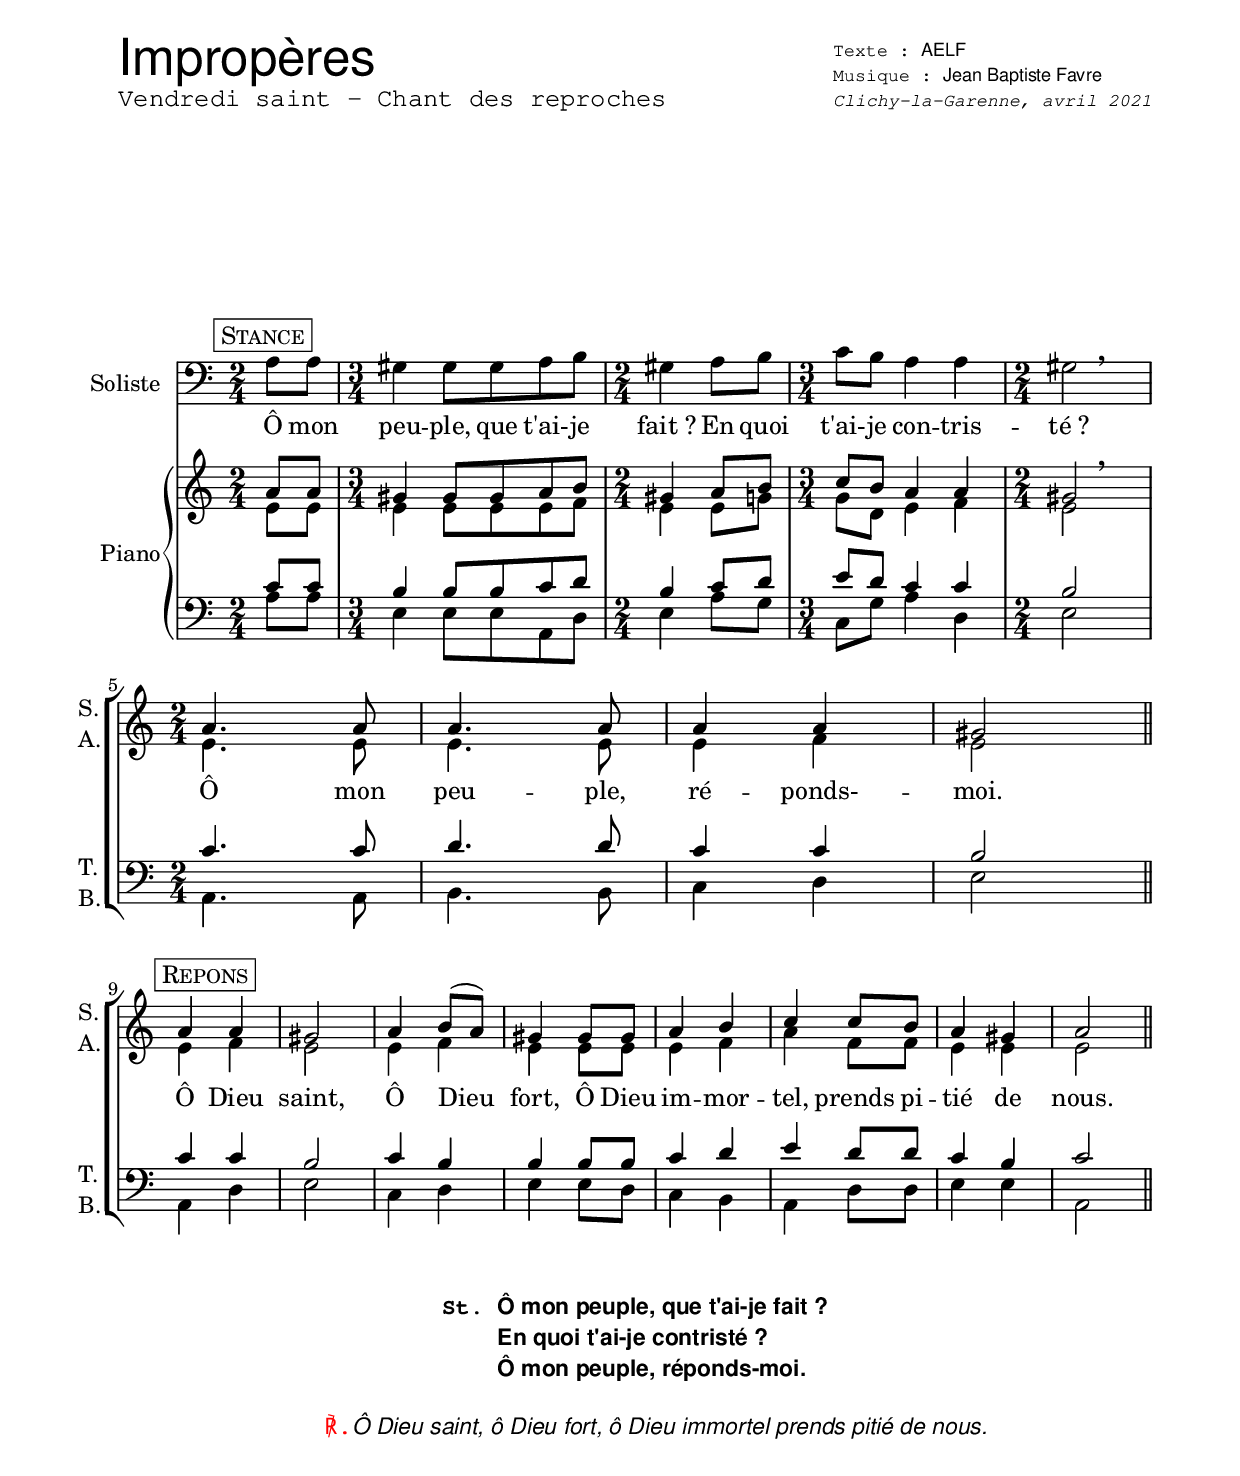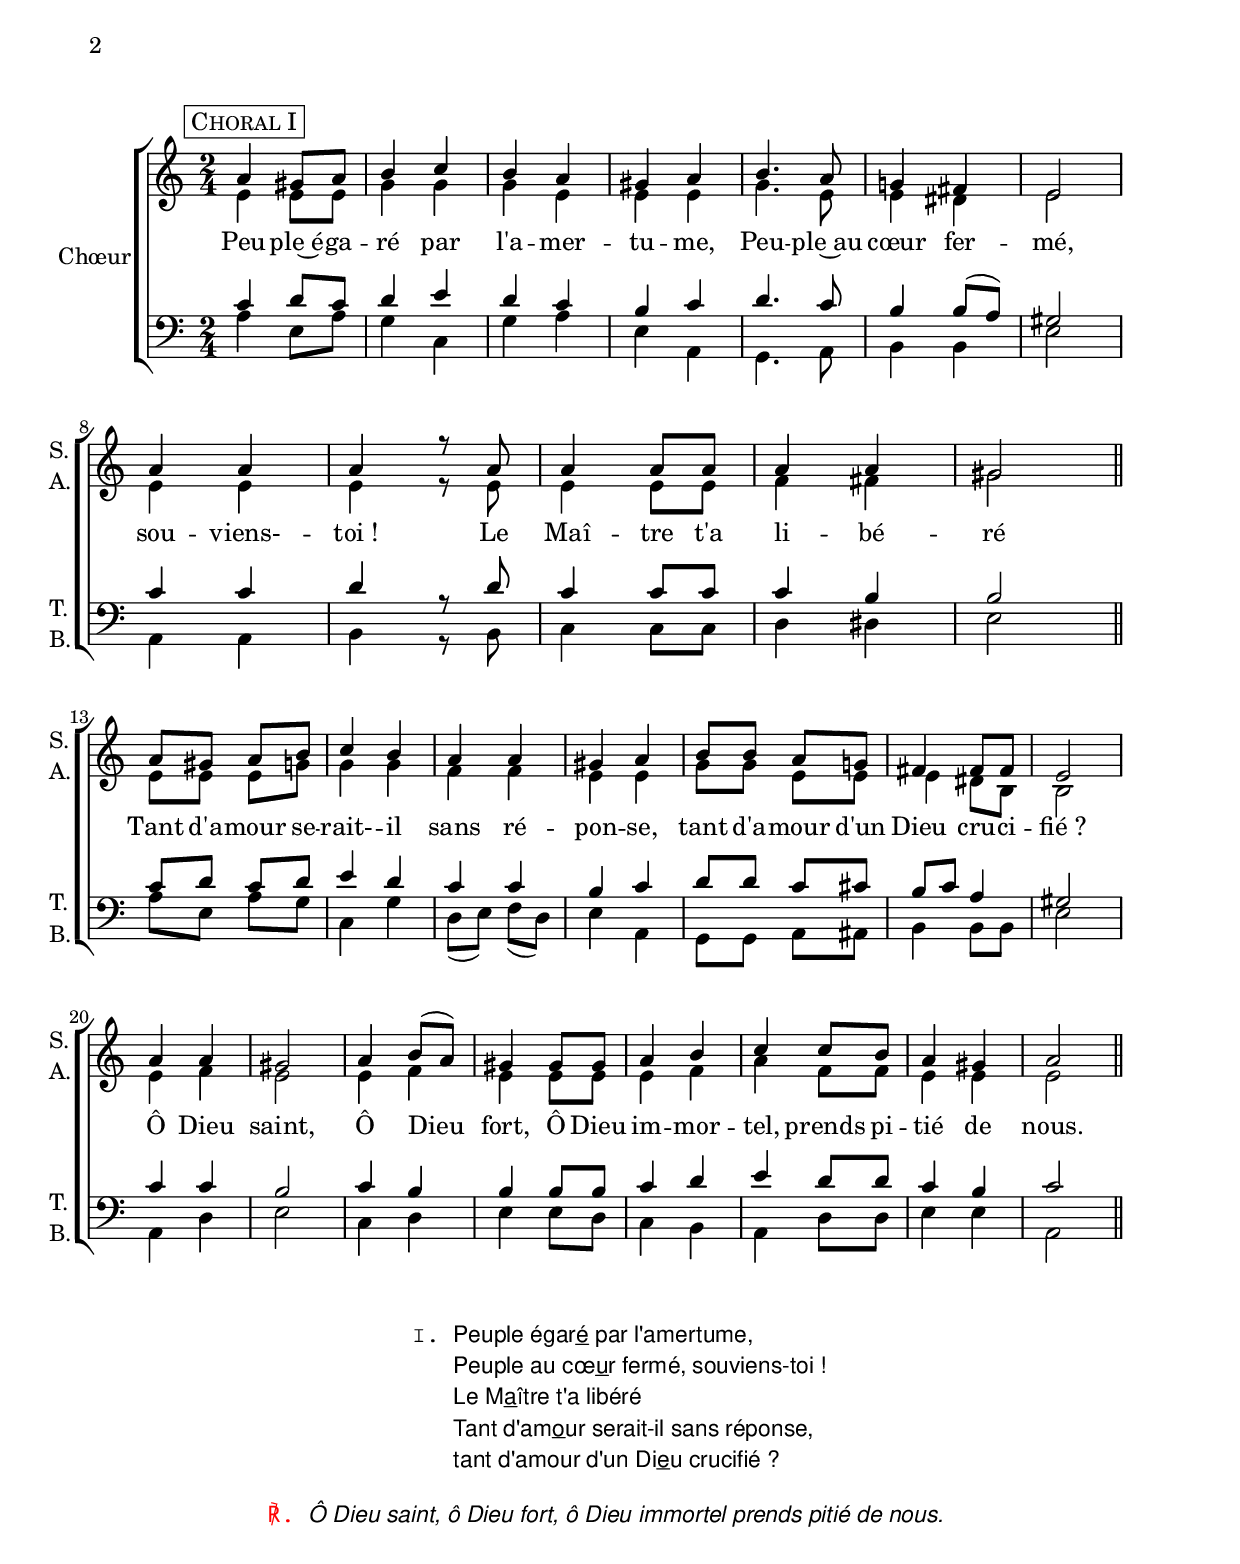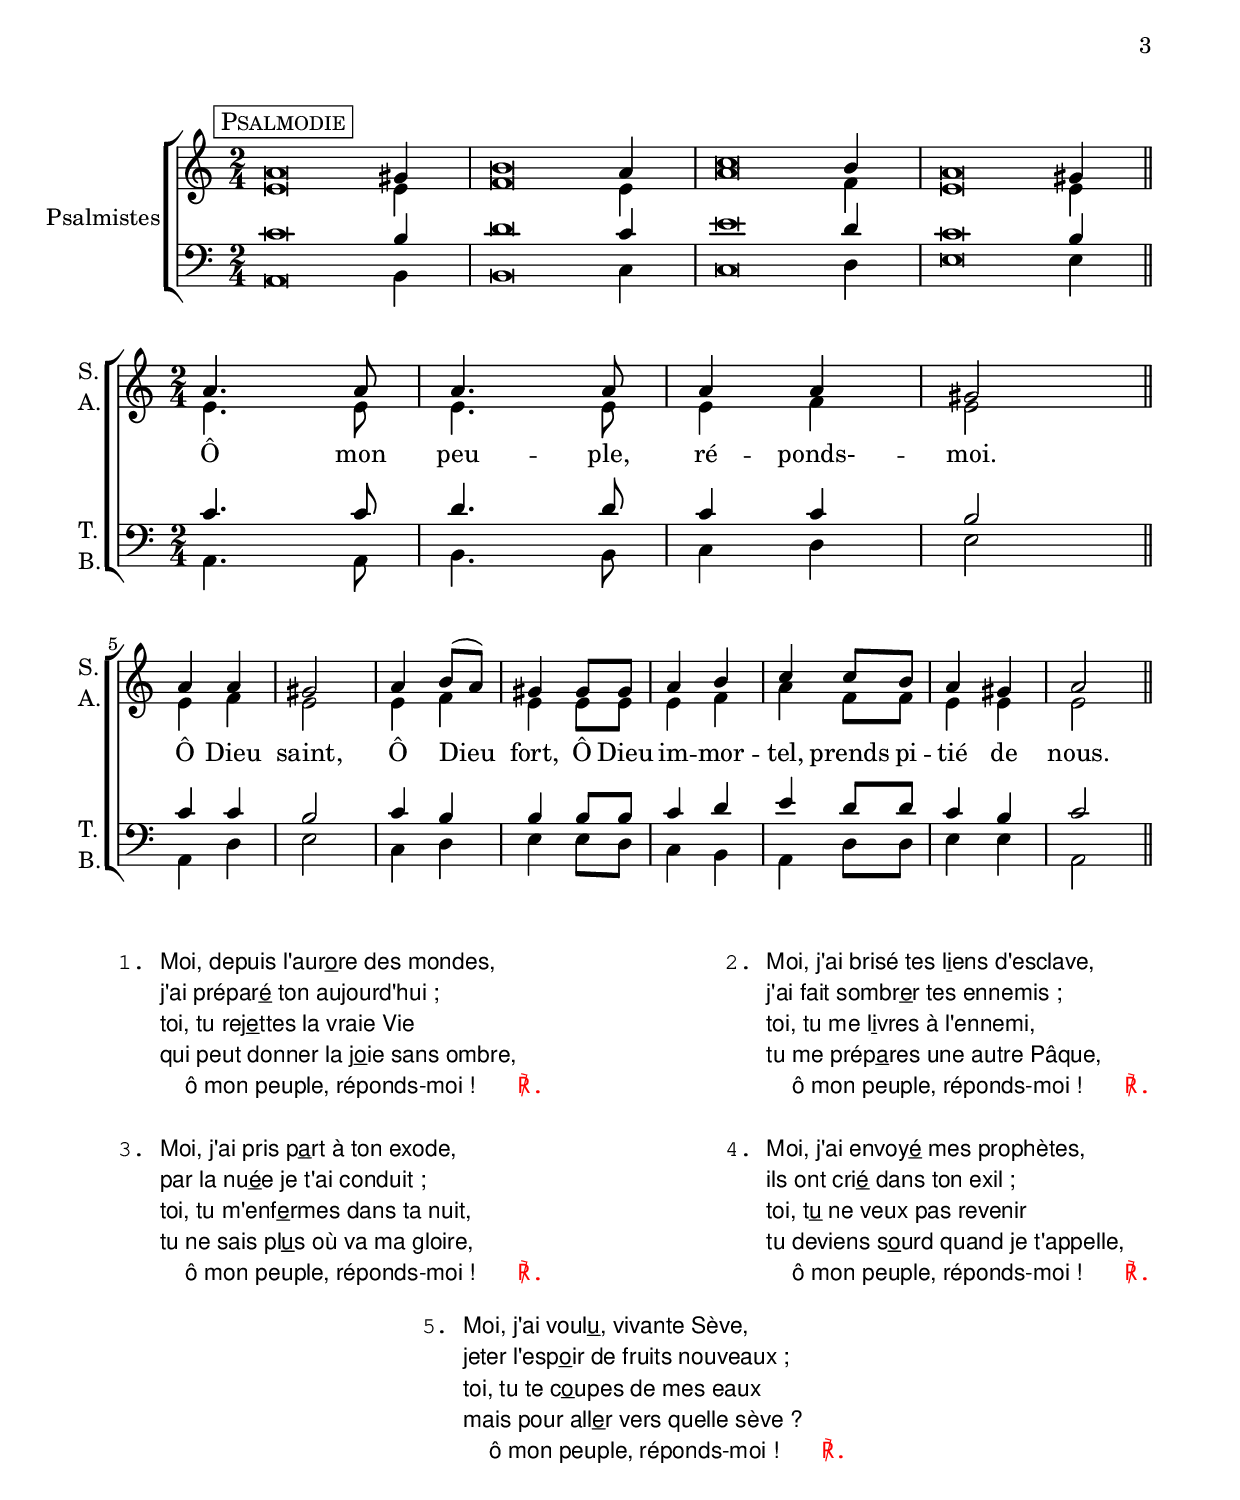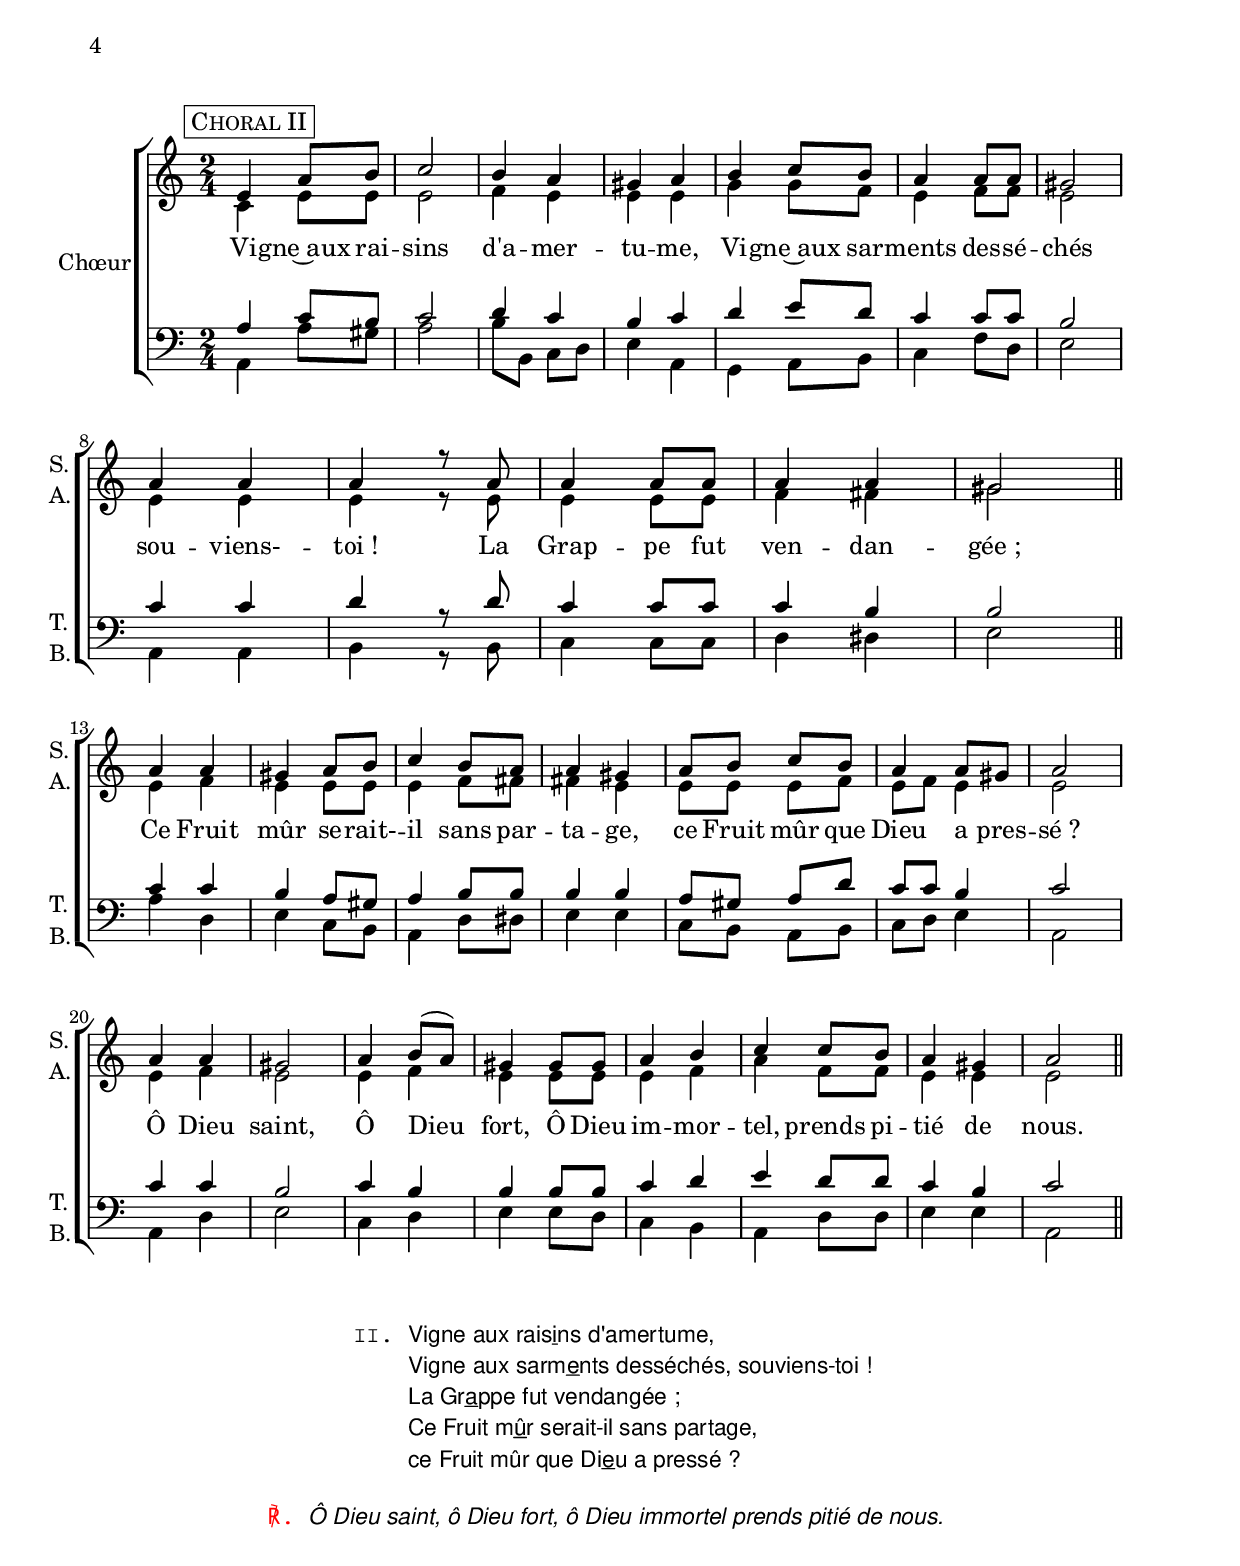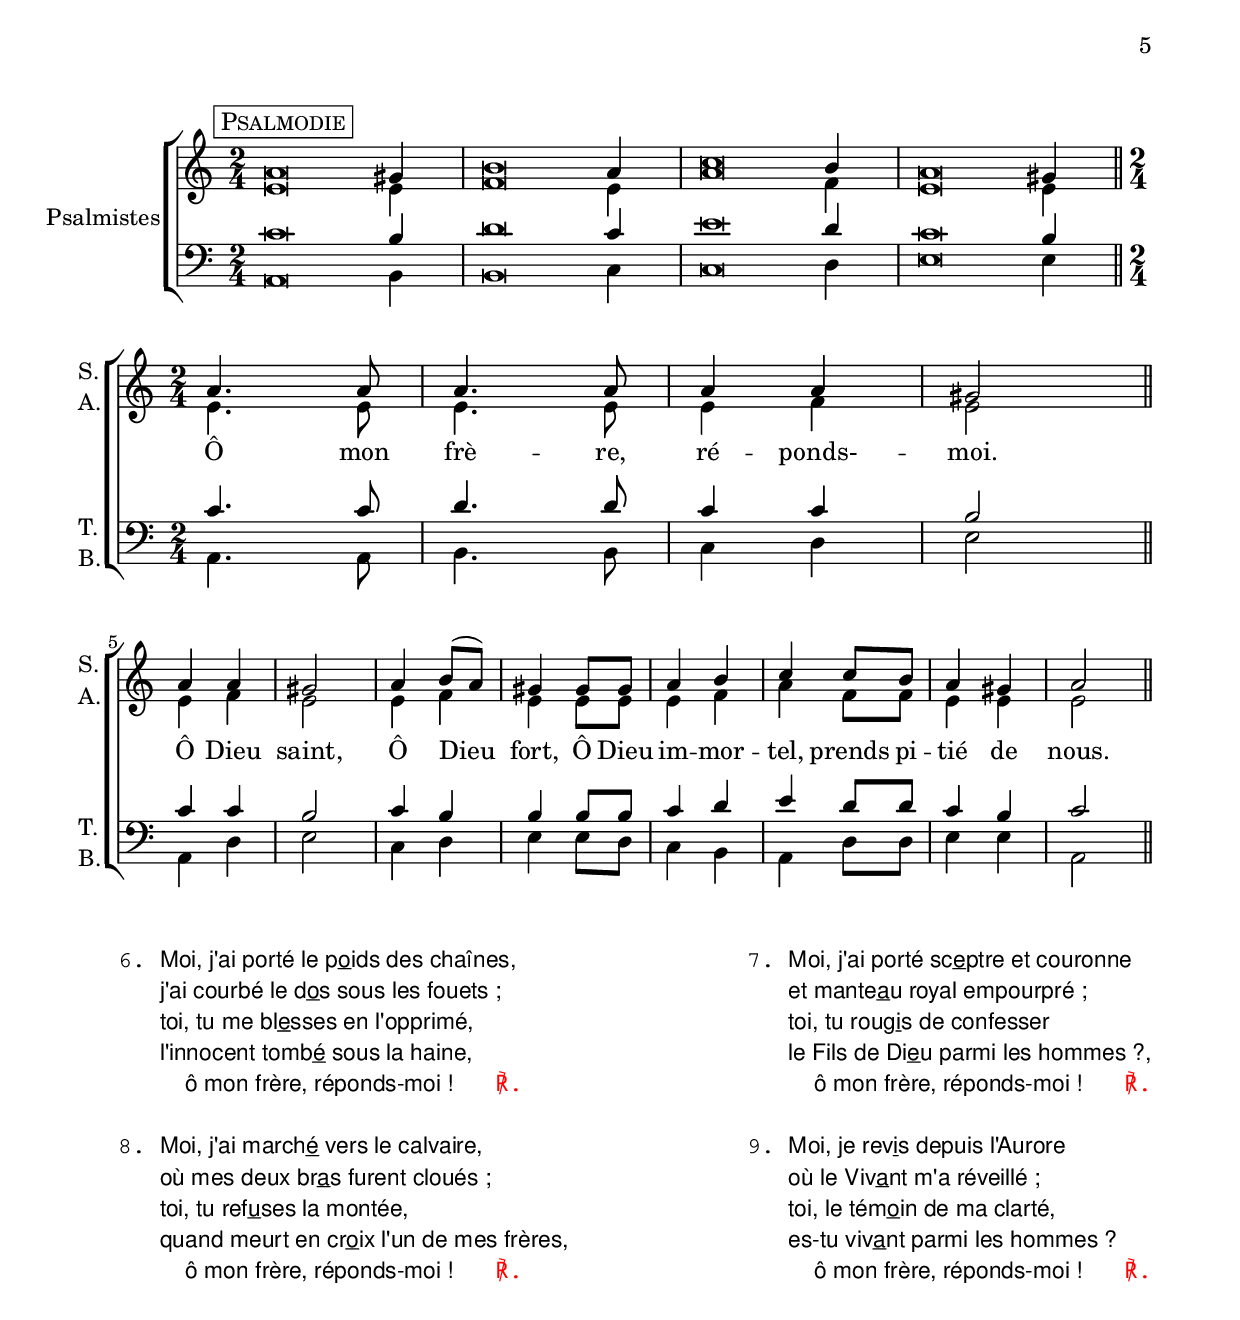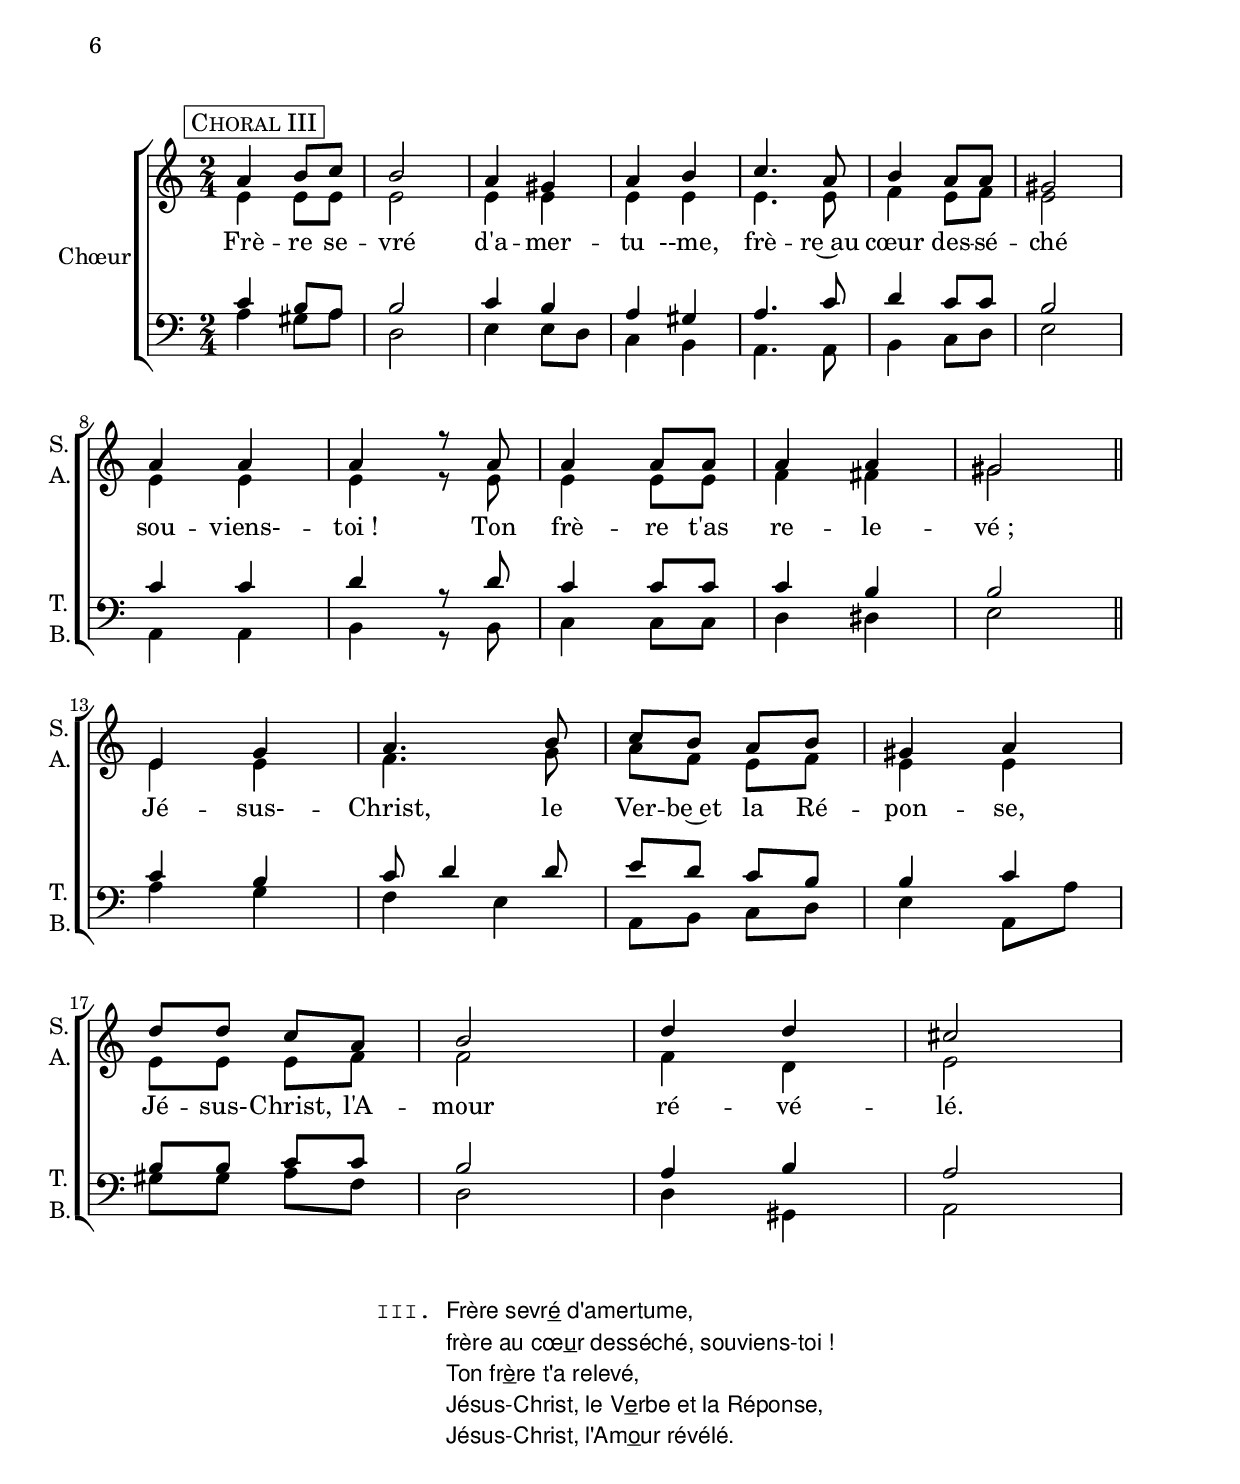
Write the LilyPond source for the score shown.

\version "2.22.0"
\language "english"

\include "../libs/commonFunctions.ily"

%%%%%
%%%%% Composition details
%%%%%
title = "Impropères"
subtitle = "Vendredi saint - Chant des reproches"
composer = "Jean Baptiste Favre"
poet = "AELF"
dedication = "Clichy-la-Garenne, avril 2021"

global = {
  \key a \minor
  \time 2/4
  }
\paper {
  top-margin = 1\cm
  bottom-margin = 1\cm
  left-margin = 1\cm
  right-margin = 1\cm
  indent = 1\cm
  % Plan for recto-verso printing with inner margin
  two-sided = ##t
  inner-margin =  2\cm
  outer-margin = 1.5\cm
  }

FirstScorePaper = \paper {
    markup-system-spacing = #'((basic-distance . 20)
       (minimum-distance . 20)
       (padding . 20)
       (stretchability . 20))
    top-markup-spacing = #'((basic-distance . 5)
       (minimum-distance . 5)
       (padding . 5)
       (stretchability . 5))
    top-system-spacing = #'((basic-distance . 5)
       (minimum-distance . 5)
       (padding . 5)
       (stretchability . 5))
    system-system-spacing = #'((basic-distance . 8)
       (minimum-distance . 8)
       (padding . 3)
       (stretchability . 3))
    scoreTitleMarkup = \markup \columns {
        \fill-line {
            \column {
              \line {
                \left-column {
                  \vspace #1.1
                  \fontsize #7 \sans \fromproperty #'header:title
                  \fontsize #1 \typewriter \fromproperty #'header:subtitle
                }
              }
            }
            \column {
              \vspace #0.5
              \fontsize #-2 \line {
                \left-column {
                  \concat { \typewriter "Texte&nbsp;: " \sans \fromproperty #'header:poet }
                  \concat { \typewriter "Musique&nbsp;: " \sans \fromproperty #'header:composer }
                  \typewriter \italic \fromproperty #'header:dedication
                }
              }
            }
          }
      }
    oddFooterMarkup = \markup {}
    #(include-special-characters)
  }
OtherScoresPaper = \paper {
    markup-system-spacing = #'((basic-distance . 5)
       (minimum-distance . 5)
       (padding . 5)
       (stretchability . 5))
    top-markup-spacing = #'((basic-distance . 5)
       (minimum-distance . 5)
       (padding . 5)
       (stretchability . 5))
    top-system-spacing = #'((basic-distance . 5)
       (minimum-distance . 5)
       (padding . 5)
       (stretchability . 5))
    system-system-spacing = #'((basic-distance . 5)
       (minimum-distance . 5)
       (padding . 5)
       (stretchability . 5))
    oddFooterMarkup = \markup {}
    #(include-special-characters)
  }
FirstScoreHeader = \header {
    title = \title
    subtitle = \subtitle
    composer = \composer
    poet = \poet
    dedication = \dedication
  }
OtherScoresHeader = \header {
    title = ##f
    subtitle = ##f
    composer = ##f
    poet = ##f
    dedication = ##f
  }





%%%%%
%%%%%
%%%%%
%%%%%
%%%%%
%%%%% Définitions des partitions
%%%%%
%%%%%
%%%%%
%%%%%
%%%%%

%%%%%
%%%%%
%%%%%
%%%%%
%%%%%
%%%%% Stance pour soliste et orgue
%%%%%
%%%%%
stanceRhythms = { \partial 4 s4 \time 3/4 s2. \time 2/4 s2 \time 3/4 s2. \time 2/4 s2 \break }
stanceMelody = { \partial 4 a8 a gs4 gs8 gs a b gs4 a8 b c8 b8 a4 a gs!2 \breathe }
stanceSopranoMusic = \relative c'' { \stanceMelody }
stanceAltoMusic = \relative c' { e8 e e4 e8 e e f  e4 e8 g g8 d8 e4 f e2 }
stanceTenorMusic = \relative c' { c8 c b4 b8 b c d b4 c8 d e8 d8 c4 c4 b2 }
stanceBassMusic = \relative c' { a8 a e4 e8 e a, d e4 a8 g c,8 g'8 a4 d, e2 }
stanceLyrics = \lyricmode {
  Ô mon peu -- ple, que t'ai- -- je fait&nbsp;?
  En quoi t'ai- -- je con -- tris -- té&nbsp;?
}

%%%%%
%%%%%
%%%%%
%%%%%
%%%%%
%%%%% Répons pour chœur à 4 voix mixtes
%%%%%
%%%%%
reponRhythms = { s2*4 \bar "||" \break }
reponSopranoMusic = \relative c'' { a4. a8 a4. a8 a4 a gs2 }
reponAltoMusic = \relative c' { e4. e8 e4. e8 e4 f e2 }
reponTenorMusic = \relative c' { c4. c8 d4. d8 c4 c b2 }
reponBassMusic = \relative c { a4. a8 b4. b8 c4 d e2 }
reponOneLyrics = \lyricmode { Ô mon peu -- ple, ré -- ponds- -- moi. }
reponTwoLyrics = \lyricmode { Ô mon frè -- re, ré -- ponds- -- moi. }

%%%%%
%%%%%
%%%%%
%%%%%
%%%%%
%%%%% Antienne pour chœur à 4 voix mixtes
%%%%%
%%%%%
antienneRhythms = { s2*8 \bar "||" \break }
antienneSopranoMusic = \relative c'' { a4 a4 gs2 a4 b8 (a) gs4 gs8 gs a4 b c c8 b a4 gs a2 }
antienneAltoMusic = \relative c' { e4 f e2 e4 f e e8 e e4 f4 a4 f8 f e4 e e2 }
antienneTenorMusic = \relative c' { c4 c4 b2 c4 b b4 b8 b c4 d4 e4 d8 d c4 b c2 }
antienneBassMusic = \relative c { a4 d e2 c4 d e4 e8 d c4 b4 a d8 d e4 e a,2 }
antienneLyrics = \lyricmode { Ô Dieu saint, Ô Dieu fort, Ô Dieu im -- mor -- tel, prends pi -- tié de nous. }

%%%%%
%%%%%
%%%%%
%%%%%
%%%%%
%%%%% Choral I pour chœur à 4 voix mixtes
%%%%%
%%%%%
chorusOnePartOneRhythms = { \global \markCustom "Choral I" s2*7 }
chorusOnePartOneSopranoMusic = \relative c'' { a4 gs!8 a b4 c b a gs a b4. a8 g!4 fs e2 }
chorusOnePartOneAltoMusic =  \relative c' { e4 e8 e g4 g g e e e g4. e8 e4 ds e2 }
chorusOnePartOneTenorMusic = \relative c' { c4 d8 c d4 e d c b c d4. c8 b4 b8 (a) gs2 }
chorusOnePartOneBassMusic = \relative c' { a4 e8 a g4 c, g' a e a,4 g4. a8 b4 b e2 }
chorusOnePartOneLyrics = \lyricmode {
  Peu -- ple~é -- ga -- ré par l'a -- mer -- tu -- me,
  Peu -- ple~au cœur fer -- mé,
}

chorusOneReponRhythms = { s2*2 s2*3 \bar "||" }
chorusOneReponSopranoMusic = \relative c'' { a4 a a r8 a8 a4 a8 a a4 a gs2 }
chorusOneReponAltoMusic = \relative c' { e4 e e4 r8 e8 e4 e8 e f4 fs gs2 }
chorusOneReponTenorMusic = \relative c' { c4 c d4 r8 d8 c4 c8 c c4 b b2 }
chorusOneReponBassMusic = \relative c { a4 a b4 r8 b8 c4 c8 c d4 ds e2 }
chorusOneReponLyrics = \lyricmode { sou -- viens- -- toi&nbsp;! Le Maî -- tre t'a li -- bé -- ré }

chorusOnePartTwoRhythms = { s2*7 }
chorusOnePartTwoSopranoMusic = \relative c'' { a8 gs!8 a8 b c4 b a a gs a b8 b a g! fs4 fs8 fs e2 }
chorusOnePartTwoAltoMusic =  \relative c' { e8 e e g g4 g f f e e g8 g e e e4 ds8 b b2 }
chorusOnePartTwoTenorMusic = \relative c' { c8 d8 c d e4 d c c b c d8 d c cs8 b8 c a4 gs2 }
chorusOnePartTwoBassMusic = \relative c' { a8 e8 a g c,4 g' d8 (e) f (d) e4 a,4 g8 g a as b4 b8 b e2 }
chorusOnePartTwoLyrics = \lyricmode {
  Tant d'a -- mour se -- rait- -- il sans ré -- pon -- se,
  tant d'a -- mour d'un Dieu cru -- ci -- fié&nbsp;?
}

%%%%%
%%%%%
%%%%%
%%%%%
%%%%%
%%%%% Choral II pour chœur à 4 voix mixtes
%%%%%
%%%%%
chorusTwoPartOneRhythms = { \global \markCustom "Choral II" s2*7 }
chorusTwoPartOneSopranoMusic = \relative c' { e4 a8 b c2 b4 a gs a b4 c8 b a4 a8 a gs2 }
chorusTwoPartOneAltoMusic =  \relative c' { c4 e8 e e2 f4 e e e g g8 f e4 f8 f  e2 }
chorusTwoPartOneTenorMusic = \relative c' { a4 c8 b c2 d4 c b c d e8 d c4 c8 c b2 }
chorusTwoPartOneBassMusic = \relative c { a4 a'8 gs a2 b8 b, c d e4 a,4 g4 a8 b c4 f8 d e2 }
chorusTwoPartOneLyrics = \lyricmode {
  Vi -- gne~aux rai -- sins d'a -- mer -- tu -- me,
  Vi -- gne~aux sar -- ments des -- sé -- chés
}

chorusTwoReponRhythms = { s2*2 s2*3 \bar "||" }
chorusTwoReponSopranoMusic = \relative c'' { a4 a a r8 a8 a4 a8 a a4 a gs2 }
chorusTwoReponAltoMusic = \relative c' { e4 e e4 r8 e8 e4 e8 e f4 fs gs2 }
chorusTwoReponTenorMusic = \relative c' { c4 c d4 r8 d8 c4 c8 c c4 b b2 }
chorusTwoReponBassMusic = \relative c { a4 a b4 r8 b8 c4 c8 c d4 ds e2 }
chorusTwoReponLyrics = \lyricmode { sou -- viens- -- toi&nbsp;! La Grap -- pe fut ven -- dan -- gée&nbsp;; }

chorusTwoPartTwoRhythms = { s2*7 }
chorusTwoPartTwoSopranoMusic = \relative c'' { a4 a gs a8 b c4 b8 a a4 gs4 a8 b c b a4 a8 gs a2 }
chorusTwoPartTwoAltoMusic =  \relative c' { e4 f e e8 e e4 f8 fs fs4 e e8 e e f e8 f8 e4 e2 }
chorusTwoPartTwoTenorMusic = \relative c' { c4 c b a8 gs a4 b8 b b4 b a8 gs a d c8 c8 b4 c2 }
chorusTwoPartTwoBassMusic = \relative c' { a4 d, e c8 b a4 d8 ds e4 e c8 b a b c8 d8 e4 a,2 }
chorusTwoPartTwoLyrics = \lyricmode {
  Ce Fruit mûr se -- rait- -- il sans par -- ta -- ge,
  ce Fruit mûr que Dieu a pres -- sé&nbsp;?
}

%%%%%
%%%%%
%%%%%
%%%%%
%%%%%
%%%%% Choral III pour chœur à 4 voix mixtes
%%%%%
%%%%%
chorusPartOneRhythms = { \global \markCustom "Choral III" s2*7 }
chorusPartOneSopranoMusic = \relative c'' { a4 b8 c b2 a4 gs a b c4. a8 b4 a8 a gs2 }
chorusPartOneAltoMusic =  \relative c' { e4 e8 e e2 e4 e e e e4. e8 f4 e8 f e2 }
chorusPartOneTenorMusic = \relative c' { c4 b8 a b2 c4 b a gs a4. c8 d4 c8 c b2 }
chorusPartOneBassMusic = \relative c' { a4 gs8 a d,2  e4 e8 d c4 b a4. a8 b4 c8 d e2 }
chorusPartOneLyrics = \lyricmode {
  Frè -- re se -- vré d'a -- mer -- tu --me,
  frè -- re~au cœur des -- sé -- ché
}

chorusReponRhythms = { s2*2 s2*3 \bar "||" }
chorusReponSopranoMusic = \relative c'' { a4 a a r8 a8 a4 a8 a a4 a gs2 }
chorusReponAltoMusic = \relative c' { e4 e e4 r8 e8 e4 e8 e f4 fs gs2 }
chorusReponTenorMusic = \relative c' { c4 c d4 r8 d8 c4 c8 c c4 b b2 }
chorusReponBassMusic = \relative c { a4 a b4 r8 b8 c4 c8 c d4 ds e2 }
chorusReponLyrics = \lyricmode { sou -- viens- -- toi&nbsp;! Ton frè -- re t'as re -- le -- vé&nbsp;; }

chorusPartTwoRhythms = { s2*4 \break s2*4 }
chorusPartTwoSopranoMusic = \relative c' { e4 g a4. b8 c b a b gs4 a4 d8 d c a b2 d4 d cs2 }
chorusPartTwoAltoMusic =  \relative c' { e4 e f4. g8 a f e f e4 e4 e8 e e f f2 f4 d e2}
chorusPartTwoTenorMusic = \relative c' { c4 b c8 d4 d8 e d c b b4 c b8 b c c b2 a4 b a2 }
chorusPartTwoBassMusic = \relative c' { a4 g f e a,8 b c d e4 a,8 a' gs8 gs a f d2 d4 gs, a2 }
chorusPartTwoLyrics = \lyricmode {
  Jé -- sus- -- Christ, le Ver -- be~et la Ré -- pon -- se,
  Jé -- sus- -- Christ, l'A -- mour ré -- vé -- lé.
}
ChorusThreePartition = {
  <<
    \new ChoirStaff = "chorusChoirStaff" \with { instrumentName = "Chœur" } <<
      \new Staff = "chorusChoirHighStaff" \with { shortInstrumentName = \markup { \column { "S." "A." } } } <<
        \clef "treble"
        \new Voice = "chorusRhythms" { \chorusPartOneRhythms \break \chorusReponRhythms \break \chorusPartTwoRhythms }
        \new Voice = "chorusSoprano" { \voiceOne \chorusPartOneSopranoMusic \chorusReponSopranoMusic \chorusPartTwoSopranoMusic }
        \new Voice = "chorusAlto" { \voiceTwo \chorusPartOneAltoMusic \chorusReponAltoMusic \chorusPartTwoAltoMusic }
      >>
      \new Lyrics \lyricsto "chorusSoprano" { \chorusPartOneLyrics \chorusReponLyrics \chorusPartTwoLyrics }
      \new Staff  = "chorusChoirLowStaff" \with { shortInstrumentName = \markup { \column { "T." "B." } } } <<
        \clef "bass"
        \new Voice = "chorusRhythms" { \chorusPartOneRhythms \chorusReponRhythms \chorusPartTwoRhythms }
        \new Voice = "chorusTenor" { \voiceOne \chorusPartOneTenorMusic \chorusReponTenorMusic \chorusPartTwoTenorMusic }
        \new Voice = "chorusBass" { \voiceTwo \chorusPartOneBassMusic \chorusReponBassMusic \chorusPartTwoBassMusic }
      >>
    >>
  >>
}

chorusPsalmRhythms = { \markCustom "Psalmodie" \cadenzaOn \repeat unfold 4 { s\breve s4 \bar "|" } \cadenzaOff \bar"||" \break }
chorusPsalmSoprano = \relative c'' { a\breve gs4 b\breve a4 c\breve b4 a\breve gs!4 }
chorusPsalmAlto = \relative c' { e\breve e4 f\breve e4 a\breve f4 e\breve e4 }
chorusPsalmTenor = \relative c' {c\breve b4 d\breve c4 e\breve d4 c\breve b4 }
chorusPsalmBass = \relative c { a\breve b4 b\breve c4 c\breve d4 e\breve e4}

ChorusPsalmOnePartition = {
    \new ChoirStaff = "psalmodyChoirStaff" \with { instrumentName = "Psalmistes" }
    {
      <<
        \new Staff = "psalmodyHighStaff"
        <<
          \clef "treble"
          \new Voice = "psalmodyRhythms" { \global \chorusPsalmRhythms \break }
          \new Voice = "psalmodySoprano" { \voiceOne \chorusPsalmSoprano }
          \new Voice = "psalmodyAlto" { \voiceTwo \chorusPsalmAlto }
        >>
        \new Staff  = "psalmodyLowStaff" <<
          \clef "bass"
          \new Voice = "psalmodyRhythms" { \global \chorusPsalmRhythms }
          \new Voice = "psalmodyTenor" { \voiceOne \chorusPsalmTenor }
          \new Voice = "psalmodyBass" { \voiceTwo \chorusPsalmBass }
        >>
      >>
      <<
        \new Staff = "psalmodyReponHighStaff" \with { shortInstrumentName = \markup { \column { "S." "A." } } }
        <<
          \clef "treble"
          \new Voice = "psalmodyReponRhythms" { \reponRhythms \break \antienneRhythms }
          \new Voice = "psalmodyReponSoprano" { \voiceOne \reponSopranoMusic \antienneSopranoMusic }
          \new Voice = "psalmodyReponAlto" { \voiceTwo \reponAltoMusic \antienneAltoMusic }
        >>
        \new Lyrics \lyricsto "psalmodyReponSoprano" { \reponOneLyrics \antienneLyrics }
        \new Staff  = "psalmodyReponLowStaff" \with { shortInstrumentName = \markup { \column { "T." "B." } } }
        <<
          \clef "bass"
          \new Voice = "psalmodyReponRhythms" { \reponRhythms \antienneRhythms }
          \new Voice = "psalmodyReponTenor" { \voiceOne \reponTenorMusic \antienneTenorMusic }
          \new Voice = "psalmodyReponBass" { \voiceTwo \reponBassMusic \antienneBassMusic }
        >>
      >>
    }
}

ChorusPsalmTwoPartition = {
    \new ChoirStaff = "psalmodyChoirStaff" \with { instrumentName = "Psalmistes" }
    {
      <<
        \new Staff = "psalmodyHighStaff"
        <<
          \clef "treble"
          \new Voice = "psalmodyRhythms" { \global \chorusPsalmRhythms \break }
          \new Voice = "psalmodySoprano" { \voiceOne \chorusPsalmSoprano }
          \new Voice = "psalmodyAlto" { \voiceTwo \chorusPsalmAlto }
        >>
        \new Staff  = "psalmodyLowStaff" <<
          \clef "bass"
          \new Voice = "psalmodyRhythms" { \global \chorusPsalmRhythms }
          \new Voice = "psalmodyTenor" { \voiceOne \chorusPsalmTenor }
          \new Voice = "psalmodyBass" { \voiceTwo \chorusPsalmBass }
        >>
      >>
      <<
        \new Staff = "psalmodyReponHighStaff" \with { shortInstrumentName = \markup { \column { "S." "A." } } }
        <<
          \clef "treble"
          \new Voice = "psalmodyReponRhythms" { \global \reponRhythms \break \antienneRhythms }
          \new Voice = "psalmodyReponSoprano" { \voiceOne \reponSopranoMusic \antienneSopranoMusic }
          \new Voice = "psalmodyReponAlto" { \voiceTwo \reponAltoMusic \antienneAltoMusic }
        >>
        \new Lyrics \lyricsto "psalmodyReponSoprano" { \reponTwoLyrics \antienneLyrics }
        \new Staff  = "psalmodyReponLowStaff" \with { shortInstrumentName = \markup { \column { "T." "B." } } }
        <<
          \clef "bass"
          \new Voice = "psalmodyReponRhythms" { \global \reponRhythms \antienneRhythms }
          \new Voice = "psalmodyReponTenor" { \voiceOne \reponTenorMusic \antienneTenorMusic }
          \new Voice = "psalmodyReponBass" { \voiceTwo \reponBassMusic \antienneBassMusic }
        >>
      >>
    }
}

%%%%%
%%%%%
%%%%%
%%%%%
%%%%%
%%%%% Impression de la partition
%%%%%
%%%%%
%%%%%
%%%%%
%%%%%


%%%%%
%%%%%
%%%%%
%%%%%
%%%%%
%%%%% Stance pour soliste et orgue
%%%%%
%%%%%
\bookpart {
  \FirstScorePaper
  \score {
    {
      <<
        \new Staff = "stanceSolistStaff" \with { instrumentName = "Soliste" } <<
          \clef "bass"
          \new Voice = "stanceRhythms" { \markCustom "Stance" \global \stanceRhythms }
          \new Voice = "stanceMelody" { \relative c' { \stanceMelody } }
        >>
        \new Lyrics \lyricsto "stanceMelody" { \stanceLyrics }
        \new PianoStaff = "stancePiano" \with { instrumentName = "Piano" } <<
          \new Staff = "stancePianoHighStaff" <<
            \clef "treble"
            \new Voice = "stancePianoRhythms" { \stanceRhythms \break }
            \new Voice = "stancePianoSoprano" { \voiceOne \stanceSopranoMusic }
            \new Voice = "stancePianoAlto" { \voiceTwo \stanceAltoMusic }
          >>
          \new Staff  = "stancePianoLowStaff" <<
            \clef "bass"
            \new Voice = "stancePianoRhythms" { \stanceRhythms }
            \new Voice = "stancePianoTenor" { \voiceOne \stanceTenorMusic }
            \new Voice = "stancePianoBass" { \voiceTwo \stanceBassMusic }
          >>
        >>
      >>
      \new ChoirStaff = "stanceChoirStaff" <<
        \new Staff = "stanceHighStaff" \with { shortInstrumentName = \markup { \column { "S." "A." } } } <<
          \clef "treble"
          \new Voice = "stanceRhythms" { \reponRhythms \break \markCustom "Repons" \antienneRhythms }
          \new Voice = "stanceSoprano" { \voiceOne \reponSopranoMusic \antienneSopranoMusic }
          \new Voice = "stanceAlto" { \voiceTwo \reponAltoMusic \antienneAltoMusic }
        >>
        \new Lyrics \lyricsto "stanceSoprano" { \reponOneLyrics \antienneLyrics }
        \new Staff  = "stanceLowStaff" \with { shortInstrumentName = \markup { \column { "T." "B." } } } <<
          \clef "bass"
          \new Voice = "stanceRhythms" { \reponRhythms \antienneRhythms }
          \new Voice = "stanceTenor" { \voiceOne \reponTenorMusic \antienneTenorMusic}
          \new Voice = "stanceBass" { \voiceTwo \reponBassMusic \antienneBassMusic }
        >>
      >>
    }
    \layout {
        ragged-last = ##f
        \context {
            \Staff
            \RemoveEmptyStaves
        }
    }
    \FirstScoreHeader
  }
  \markuplist {
    \override #'(font-family . sans)
    \column {
      \fill-line {
        \column {
          \concat { \bold { \typewriter "St. " "Ô mon peuple, que t'ai-je fait ?" } }
          \concat { \bold { \typewriter "    " "En quoi t'ai-je contristé ?" } }
          \concat { \bold { \typewriter "    " "Ô mon peuple, réponds-moi." } }
        }
      }
    }
    \vspace #1
    \override #'(font-family . sans)
    \column {
      \fill-line {
        \column {
          \concat {  \with-color #red { \typewriter "   ℟." } \italic "Ô Dieu saint, ô Dieu fort, ô Dieu immortel prends pitié de nous." }
        }
      }
    }
  }
}

%%%%%
%%%%%
%%%%%
%%%%%
%%%%%
%%%%% Choral I pour chœur à 4 voix
%%%%%
%%%%%
\bookpart {
  \OtherScoresPaper
  \score {
    {
      <<
        \new ChoirStaff = "chorusChoirStaff" \with { instrumentName = "Chœur" } <<
          \new Staff = "chorusChoirHighStaff" \with { shortInstrumentName = \markup { \column { "S." "A." } } } <<
            \clef "treble"
            \new Voice = "chorusRhythms" { \chorusOnePartOneRhythms \break \chorusOneReponRhythms \break \chorusOnePartTwoRhythms \break \antienneRhythms }
            \new Voice = "chorusSoprano" { \voiceOne \chorusOnePartOneSopranoMusic \chorusOneReponSopranoMusic \chorusOnePartTwoSopranoMusic \antienneSopranoMusic }
            \new Voice = "chorusAlto" { \voiceTwo \chorusOnePartOneAltoMusic \chorusOneReponAltoMusic \chorusOnePartTwoAltoMusic \antienneAltoMusic }
          >>
          \new Lyrics \lyricsto "chorusSoprano" { \chorusOnePartOneLyrics \chorusOneReponLyrics \chorusOnePartTwoLyrics \antienneLyrics }
          \new Staff  = "chorusChoirLowStaff" \with { shortInstrumentName = \markup { \column { "T." "B." } } } <<
            \clef "bass"
            \new Voice = "chorusRhythms" { \chorusOnePartOneRhythms \chorusOneReponRhythms \chorusOnePartTwoRhythms \antienneRhythms }
            \new Voice = "chorusTenor" { \voiceOne \chorusOnePartOneTenorMusic \chorusOneReponTenorMusic \chorusOnePartTwoTenorMusic \antienneTenorMusic }
            \new Voice = "chorusBass" { \voiceTwo \chorusOnePartOneBassMusic \chorusOneReponBassMusic \chorusOnePartTwoBassMusic \antienneBassMusic }
          >>
        >>
      >>
    }
    \layout {
        ragged-last = ##f
        \context {
            \Staff
            \RemoveEmptyStaves
        }
    }
    \header {
      title = ##f
      subtitle = ##f
      composer = ##f
      composerPrefix = ##f
      poet = ##f
      poetPrefix = ##f
      dedication = ##f
    }
  }
  \markuplist {
    \override #'(font-family . sans)
    \column {
      \fill-line {
        \column {
          \concat { \typewriter "  I. " "Peuple égar" \underline é " par l'amertume," }
          \concat { \typewriter "     " "Peuple au cœ" \underline u "r fermé, souviens-toi&nbsp;!" }
          \concat { \typewriter "     " "Le M" \underline a "ître t'a libéré" }
          \concat { \typewriter "     " "Tant d'am" \underline o "ur serait-il sans réponse," }
          \concat { \typewriter "     " "tant d'amour d'un Di" \underline e "u crucifié&nbsp;?" }
        }
      }
      \vspace #1
      \column {
        \fill-line {
          \column {
            \concat { \with-color #red { \typewriter "℟. " } \italic { "Ô Dieu saint, ô Dieu fort, ô Dieu immortel prends pitié de nous." } }
          }
        }
      }
    }
  }
}

%%%%%
%%%%%
%%%%%
%%%%%
%%%%%
%%%%% Psalmodie I pour solistes et chœur à 4 voix
%%%%%
%%%%%
\bookpart {
  \OtherScoresPaper
  \score {
    \ChorusPsalmOnePartition
    \layout {
        ragged-last = ##f
        \context {
            \Staff
            \RemoveEmptyStaves
        }
    }
    \OtherScoresHeader
  }
  \markuplist {
    \override #'(font-family . sans)
    \column {
      \fill-line {
        \left-column{
          \concat { \typewriter "1. " "Moi, depuis l'aur" \underline o "re des mondes," }
          \concat { \typewriter "   " "j'ai prépar" \underline é " ton aujourd'hui&nbsp;;" }
          \concat { \typewriter "   " "toi, tu rej" \underline e "ttes la vraie Vie" }
          \concat { \typewriter "   " "qui peut donner la j" \underline o "ie sans ombre," }
          \concat { \typewriter "   " "    ô mon peuple, réponds-moi&nbsp;!" \with-color #red { \typewriter "   ℟." } }
          \vspace #1
          \concat { \typewriter "3. " "Moi, j'ai pris p" \underline a "rt à ton exode," }
          \concat { \typewriter "   " "par la nu" \underline é "e je t'ai conduit&nbsp;;" }
          \concat { \typewriter "   " "toi, tu m'enf" \underline e "rmes dans ta nuit," }
          \concat { \typewriter "   " "tu ne sais pl" \underline u "s où va ma gloire," }
          \concat { \typewriter "   " "    ô mon peuple, réponds-moi&nbsp;!" \with-color #red { \typewriter "   ℟." } }
        }
        \hspace #1
        \left-column {
          \concat { \typewriter "2. " "Moi, j'ai brisé tes l" \underline i "ens d'esclave," }
          \concat { \typewriter "   " "j'ai fait sombr" \underline e "r tes ennemis&nbsp;;" }
          \concat { \typewriter "   " "toi, tu me l" \underline i "vres à l'ennemi," }
          \concat { \typewriter "   " "tu me prép" \underline a "res une autre Pâque," }
          \concat { \typewriter "   " "    ô mon peuple, réponds-moi&nbsp;!" \with-color #red { \typewriter "   ℟." } }
          \vspace #1
          \concat { \typewriter "4. " "Moi, j'ai envoy" \underline é " mes prophètes," }
          \concat { \typewriter "   " "ils ont cri" \underline é " dans ton exil&nbsp;;" }
          \concat { \typewriter "   " "toi, t" \underline u " ne veux pas revenir" }
          \concat { \typewriter "   " "tu deviens s" \underline o "urd quand je t'appelle," }
          \concat { \typewriter "   " "    ô mon peuple, réponds-moi&nbsp;!" \with-color #red { \typewriter "   ℟." } }
        }
      }
      \vspace #1
      \fill-line {
        \column {
          \concat { \typewriter "5. " "Moi, j'ai voul" \underline u ", vivante Sève," }
          \concat { \typewriter "   " "jeter l'esp" \underline o "ir de fruits nouveaux&nbsp;;" }
          \concat { \typewriter "   " "toi, tu te c" \underline o "upes de mes eaux" }
          \concat { \typewriter "   " "mais pour all" \underline e "r vers quelle sève&nbsp;?" }
          \concat { \typewriter "   " "    ô mon peuple, réponds-moi&nbsp;!" \with-color #red { \typewriter "   ℟." } }
        }
      }
    }
  }
}

%%%%%
%%%%%
%%%%%
%%%%%
%%%%%
%%%%% Chœur II et chœur à 4 voix
%%%%%
%%%%%
\bookpart {
  \OtherScoresPaper
  \score {
    {
      <<
        \new ChoirStaff = "chorusChoirStaff" \with { instrumentName = "Chœur" } <<
          \new Staff = "chorusChoirHighStaff" \with { shortInstrumentName = \markup { \column { "S." "A." } } } <<
            \clef "treble"
            \new Voice = "chorusRhythms" { \chorusTwoPartOneRhythms \break \chorusTwoReponRhythms \break \chorusTwoPartTwoRhythms \break \antienneRhythms }
            \new Voice = "chorusSoprano" { \voiceOne \chorusTwoPartOneSopranoMusic \chorusTwoReponSopranoMusic \chorusTwoPartTwoSopranoMusic \antienneSopranoMusic }
            \new Voice = "chorusAlto" { \voiceTwo \chorusTwoPartOneAltoMusic \chorusTwoReponAltoMusic \chorusTwoPartTwoAltoMusic \antienneAltoMusic }
          >>
          \new Lyrics \lyricsto "chorusSoprano" { \chorusTwoPartOneLyrics \chorusTwoReponLyrics \chorusTwoPartTwoLyrics \antienneLyrics }
          \new Staff  = "chorusChoirLowStaff" \with { shortInstrumentName = \markup { \column { "T." "B." } } } <<
            \clef "bass"
            \new Voice = "chorusRhythms" { \chorusTwoPartOneRhythms \chorusTwoReponRhythms \chorusTwoPartTwoRhythms \antienneRhythms }
            \new Voice = "chorusTenor" { \voiceOne \chorusTwoPartOneTenorMusic \chorusTwoReponTenorMusic \chorusTwoPartTwoTenorMusic \antienneTenorMusic }
            \new Voice = "chorusBass" { \voiceTwo \chorusTwoPartOneBassMusic \chorusTwoReponBassMusic \chorusTwoPartTwoBassMusic \antienneBassMusic }
          >>
        >>
      >>
    }
    \layout {
        ragged-last = ##f
        \context {
            \Staff
            \RemoveEmptyStaves
        }
    }
    \OtherScoresHeader
  }
  \markuplist {
    \override #'(font-family . sans)
    \column {
      \fill-line {
        \column {
          \concat { \typewriter " II. " "Vigne aux rais" \underline i "ns d'amertume," }
          \concat { \typewriter "     " "Vigne aux sarm" \underline e "nts desséchés, souviens-toi&nbsp;!" }
          \concat { \typewriter "     " "La Gr" \underline a "ppe fut vendangée&nbsp;;" }
          \concat { \typewriter "     " "Ce Fruit m" \underline û "r serait-il sans partage," }
          \concat { \typewriter "     " "ce Fruit mûr que Di" \underline e "u a pressé&nbsp;?" }
        }
      }
      \vspace #1
      \fill-line {
        \column {
          \column {
            \concat { \with-color #red { \typewriter "℟. " } \italic { "Ô Dieu saint, ô Dieu fort, ô Dieu immortel prends pitié de nous." } }
          }
        }
      }
    }
  }
}

%%%%%
%%%%%
%%%%%
%%%%%
%%%%%
%%%%% Psalmodie II pour solistes et chœur à 4 voix
%%%%%
%%%%%
\bookpart {
  \OtherScoresPaper
  \score {
    \ChorusPsalmTwoPartition
    \layout {
        ragged-last = ##f
        \context {
            \Staff
            \RemoveEmptyStaves
        }
    }
    \OtherScoresHeader
  }
  \markuplist {
    \override #'(font-family . sans)
    \column {
      \fill-line {
        \left-column{
          \concat { \typewriter "6. " "Moi, j'ai porté le p" \underline o "ids des chaînes," }
          \concat { \typewriter "   " "j'ai courbé le d" \underline o "s sous les fouets&nbsp;;" }
          \concat { \typewriter "   " "toi, tu me bl" \underline e "sses en l'opprimé," }
          \concat { \typewriter "   " "l'innocent tomb" \underline é " sous la haine," }
          \concat { \typewriter "   " "    ô mon frère, réponds-moi&nbsp;!" \with-color #red { \typewriter "   ℟." } }
          \vspace #1
          \concat { \typewriter "8. " "Moi, j'ai march" \underline é " vers le calvaire," }
          \concat { \typewriter "   " "où mes deux br" \underline a "s furent cloués&nbsp;;" }
          \concat { \typewriter "   " "toi, tu ref" \underline u "ses la montée," }
          \concat { \typewriter "   " "quand meurt en cr" \underline o "ix l'un de mes frères," }
          \concat { \typewriter "   " "    ô mon frère, réponds-moi&nbsp;!" \with-color #red { \typewriter "   ℟." } }
        }
        \hspace #1
        \left-column {
          \concat { \typewriter "7. " "Moi, j'ai porté sc" \underline e "ptre et couronne" }
          \concat { \typewriter "   " "et mante" \underline a "u royal empourpré&nbsp;;" }
          \concat { \typewriter "   " "toi, tu roug" \underline i "s de confesser" }
          \concat { \typewriter "   " "le Fils de Di" \underline e "u parmi les hommes&nbsp;?," }
          \concat { \typewriter "   " "    ô mon frère, réponds-moi&nbsp;!" \with-color #red { \typewriter "   ℟." } }
          \vspace #1
          \concat { \typewriter "9. " "Moi, je rev" \underline i "s depuis l'Aurore" }
          \concat { \typewriter "   " "où le Viv" \underline a "nt m'a réveillé&nbsp;;" }
          \concat { \typewriter "   " "toi, le tém" \underline o "in de ma clarté," }
          \concat { \typewriter "   " "es-tu viv" \underline a "nt parmi les hommes&nbsp;?" }
          \concat { \typewriter "   " "    ô mon frère, réponds-moi&nbsp;!" \with-color #red { \typewriter "   ℟." } }
        }
      }
    }
  }
}

%%%%%
%%%%%
%%%%%
%%%%%
%%%%%
%%%%% Choral III pour chœur à 4 voix
%%%%%
%%%%%
\bookpart {
  \OtherScoresPaper
  \score {
    \ChorusThreePartition
    \layout {
        ragged-last = ##f
        \context {
            \Staff
            \RemoveEmptyStaves
        }
    }
    \OtherScoresHeader
  }
  \markuplist {
    \override #'(font-family . sans)
    \column {
      \fill-line {
        \column {
          \concat { \typewriter "III. " "Frère sevr" \underline é " d'amertume," }
          \concat { \typewriter "     " "frère au cœ" \underline u "r desséché, souviens-toi&nbsp;!" }
          \concat { \typewriter "     " "Ton fr" \underline è "re t'a relevé," }
          \concat { \typewriter "     " "Jésus-Christ, le V" \underline e "rbe et la Réponse," }
          \concat { \typewriter "     " "Jésus-Christ, l'Am" \underline o "ur révélé." }
        }
      }
    }
  }
}
